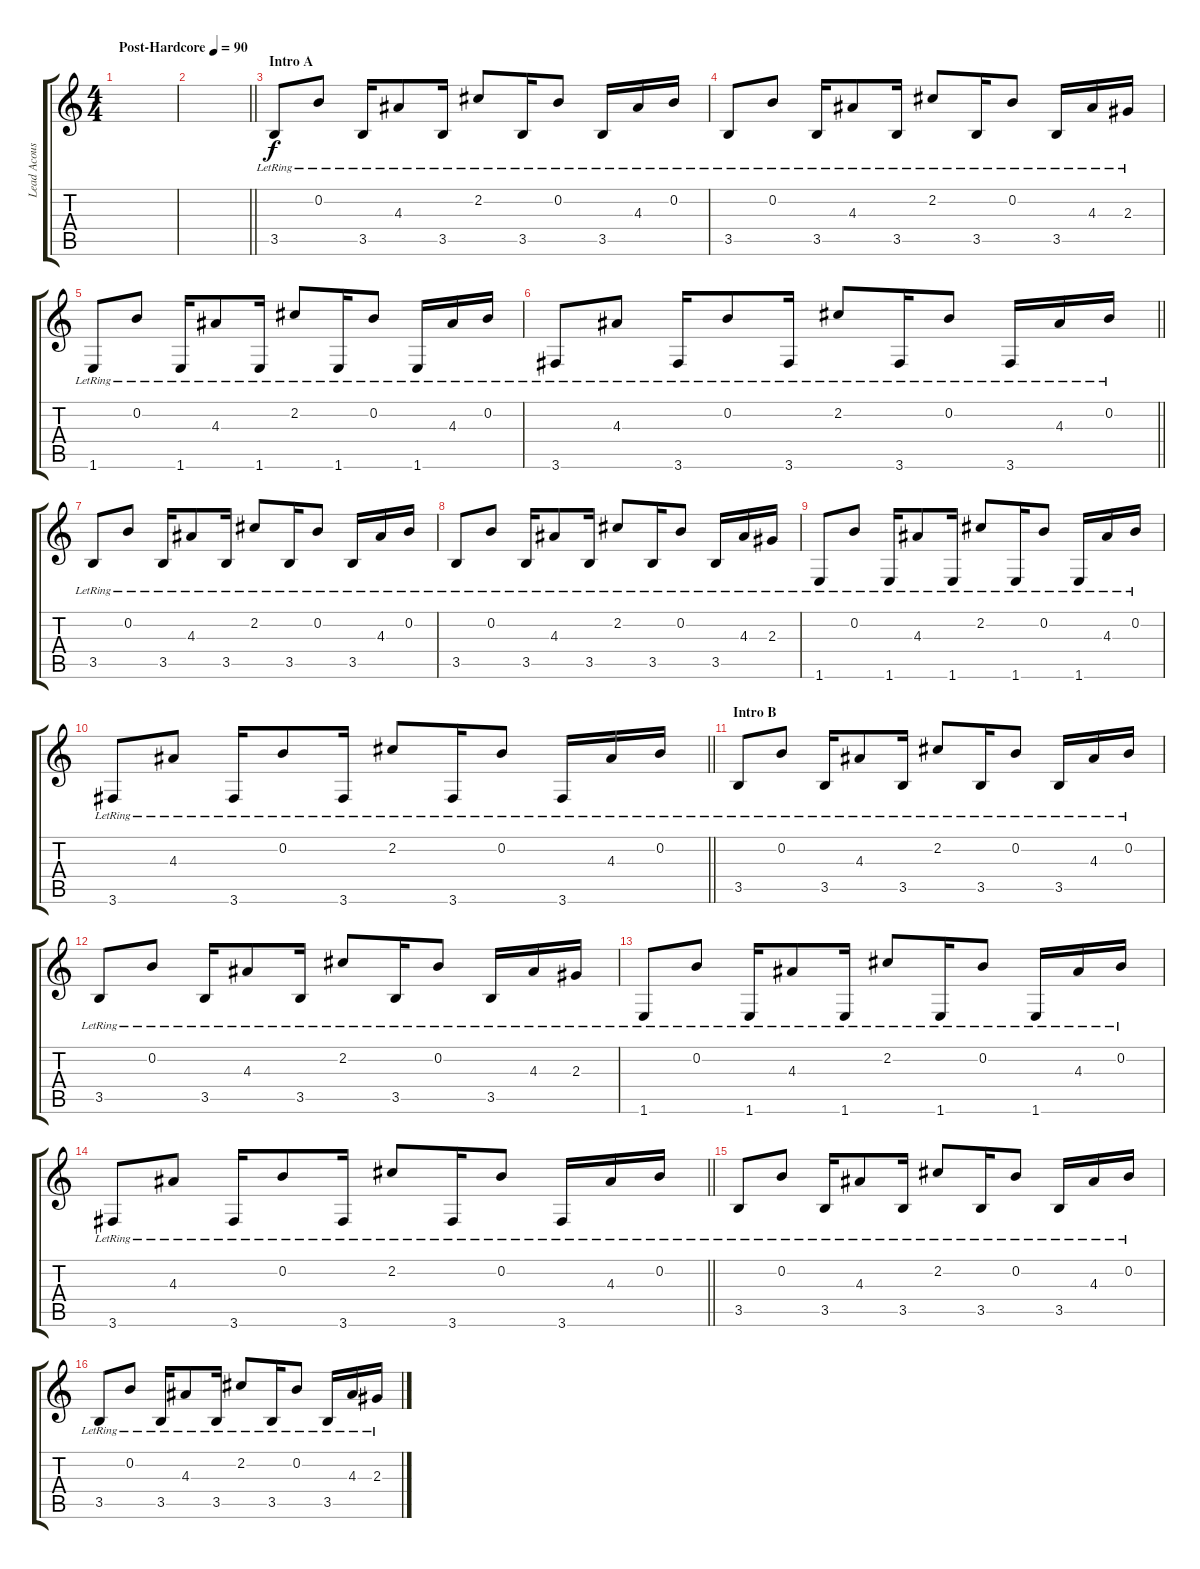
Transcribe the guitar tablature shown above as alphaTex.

\track ("Lead Acoustic Guitar" "Lead Acous") {instrument electricguitarjazz}
\staff {score tabs}
\tuning (Eb4 B3 Gb3 Db3 Ab2 Eb2) {hide}
\ts (4 4)
\tempo (90 "Post-Hardcore")
\clef g2
\ks c
|
\barLineRight lightlight
|
\section ("" "Intro A")
3.5{lr}.8 0.2{lr}.8 3.5{lr}.16 4.3{lr}.8 3.5{lr}.16 2.2{lr}.8 3.5{lr}.16 0.2{lr}.8 3.5{lr}.16 4.3{lr}.16 0.2{lr}.16 |
3.5{lr}.8 0.2{lr}.8 3.5{lr}.16 4.3{lr}.8 3.5{lr}.16 2.2{lr}.8 3.5{lr}.16 0.2{lr}.8 3.5{lr}.16 4.3{lr}.16 2.3{lr}.16 |
1.6{lr}.8 0.2{lr}.8 1.6{lr}.16 4.3{lr}.8 1.6{lr}.16 2.2{lr}.8 1.6{lr}.16 0.2{lr}.8 1.6{lr}.16 4.3{lr}.16 0.2{lr}.16 |
\barLineRight lightlight
3.6{lr}.8 4.3{lr}.8 3.6{lr}.16 0.2{lr}.8 3.6{lr}.16 2.2{lr}.8 3.6{lr}.16 0.2{lr}.8 3.6{lr}.16 4.3{lr}.16 0.2{lr}.16 |
3.5{lr}.8 0.2{lr}.8 3.5{lr}.16 4.3{lr}.8 3.5{lr}.16 2.2{lr}.8 3.5{lr}.16 0.2{lr}.8 3.5{lr}.16 4.3{lr}.16 0.2{lr}.16 |
3.5{lr}.8 0.2{lr}.8 3.5{lr}.16 4.3{lr}.8 3.5{lr}.16 2.2{lr}.8 3.5{lr}.16 0.2{lr}.8 3.5{lr}.16 4.3{lr}.16 2.3{lr}.16 |
1.6{lr}.8 0.2{lr}.8 1.6{lr}.16 4.3{lr}.8 1.6{lr}.16 2.2{lr}.8 1.6{lr}.16 0.2{lr}.8 1.6{lr}.16 4.3{lr}.16 0.2{lr}.16 |
\barLineRight lightlight
3.6{lr}.8 4.3{lr}.8 3.6{lr}.16 0.2{lr}.8 3.6{lr}.16 2.2{lr}.8 3.6{lr}.16 0.2{lr}.8 3.6{lr}.16 4.3{lr}.16 0.2{lr}.16 |
\section ("" "Intro B")
3.5{lr}.8 0.2{lr}.8 3.5{lr}.16 4.3{lr}.8 3.5{lr}.16 2.2{lr}.8 3.5{lr}.16 0.2{lr}.8 3.5{lr}.16 4.3{lr}.16 0.2{lr}.16 |
3.5{lr}.8 0.2{lr}.8 3.5{lr}.16 4.3{lr}.8 3.5{lr}.16 2.2{lr}.8 3.5{lr}.16 0.2{lr}.8 3.5{lr}.16 4.3{lr}.16 2.3{lr}.16 |
1.6{lr}.8 0.2{lr}.8 1.6{lr}.16 4.3{lr}.8 1.6{lr}.16 2.2{lr}.8 1.6{lr}.16 0.2{lr}.8 1.6{lr}.16 4.3{lr}.16 0.2{lr}.16 |
\barLineRight lightlight
3.6{lr}.8 4.3{lr}.8 3.6{lr}.16 0.2{lr}.8 3.6{lr}.16 2.2{lr}.8 3.6{lr}.16 0.2{lr}.8 3.6{lr}.16 4.3{lr}.16 0.2{lr}.16 |
3.5{lr}.8 0.2{lr}.8 3.5{lr}.16 4.3{lr}.8 3.5{lr}.16 2.2{lr}.8 3.5{lr}.16 0.2{lr}.8 3.5{lr}.16 4.3{lr}.16 0.2{lr}.16 |
3.5{lr}.8 0.2{lr}.8 3.5{lr}.16 4.3{lr}.8 3.5{lr}.16 2.2{lr}.8 3.5{lr}.16 0.2{lr}.8 3.5{lr}.16 4.3{lr}.16 2.3{lr}.16
